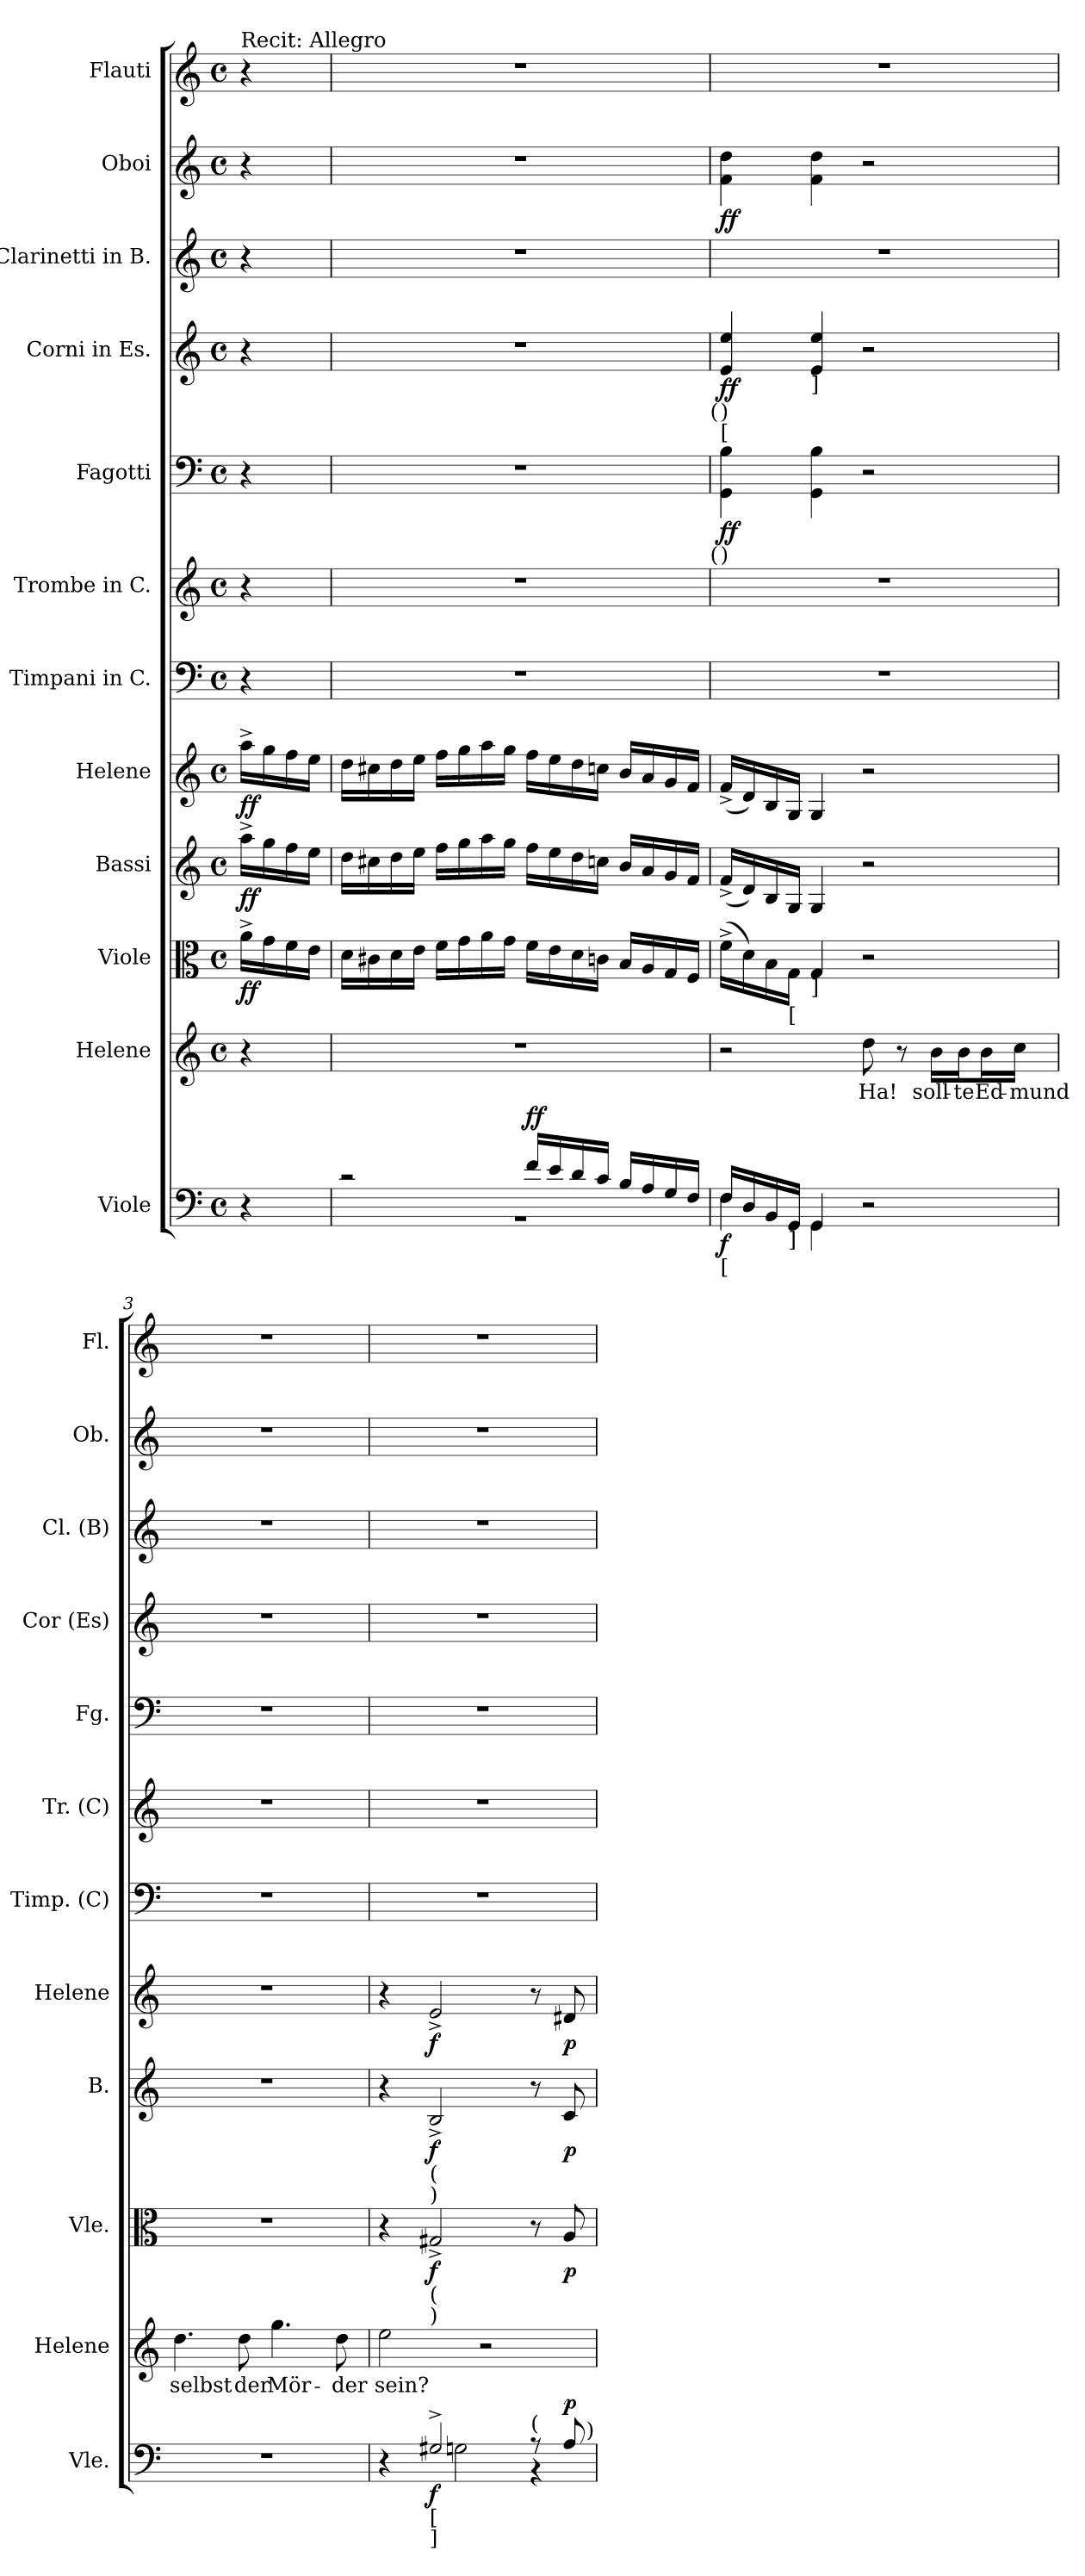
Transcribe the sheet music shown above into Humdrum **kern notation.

**kern	**dynam	**kern	**text	**kern	**dynam	**kern	**dynam	**kern	**dynam	**kern	**kern	**kern	**dynam	**kern	**dynam	**kern	**kern	**dynam	**kern
*part12	*part12	*part11	*part11	*part10	*part10	*part9	*part9	*part8	*part8	*part7	*part6	*part5	*part5	*part4	*part4	*part3	*part2	*part2	*part1
*staff12	*staff12	*staff11	*staff11	*staff10	*staff10	*staff9	*staff9	*staff8	*staff8	*staff7	*staff6	*staff5	*staff5	*staff4	*staff4	*staff3	*staff2	*staff2	*staff1
*I"Viole	*	*I"Helene	*	*I"Viole	*	*I"Bassi	*	*I"Helene	*	*I"Timpani in C.	*I"Trombe in C.	*I"Fagotti	*	*I"Corni in Es.	*	*I"Clarinetti in B.	*I"Oboi	*	*I"Flauti
*I'Vle.	*	*I'Helene	*	*I'Vle.	*	*I'B.	*	*I'Helene	*	*I'Timp. (C)	*I'Tr. (C)	*I'Fg.	*	*I'Cor (Es)	*	*I'Cl. (B)	*I'Ob.	*	*I'Fl.
*clefF4	*	*clefG2	*	*clefC3	*	*clefG2	*	*clefG2	*	*clefF4	*clefG2	*clefF4	*	*clefG2	*	*clefG2	*clefG2	*	*clefG2
*	*	*	*	*	*	*	*	*	*	*	*	*	*	*ITrd4c7	*	*ITrd1c2	*	*	*
*M4/4	*	*M4/4	*	*M4/4	*	*M4/4	*	*M4/4	*	*M4/4	*M4/4	*M4/4	*	*M4/4	*	*M4/4	*M4/4	*	*M4/4
*met(c)	*	*met(c)	*	*met(c)	*	*met(c)	*	*met(c)	*	*met(c)	*met(c)	*met(c)	*	*met(c)	*	*met(c)	*met(c)	*	*met(c)
=	=	=	=	=	=	=	=	=	=	=	=	=	=	=	=	=	=	=	=
!	!	!	!	!	!	!	!	!	!	!	!	!	!	!	!	!	!	!	!LO:TX:t=Recit&colon; Allegro
!	!	!	!	!	!LO:DY:b	!	!LO:DY:b	!	!LO:DY:b	!	!	!	!	!	!	!	!	!	!
4r	.	4r	.	16a^>\LL	ff	16aa^>\LL	ff	16aa^>\LL	ff	4r	4r	4r	.	4r	.	4r	4r	.	4r
.	.	.	.	16g\	.	16gg\	.	16gg\	.	.	.	.	.	.	.	.	.	.	.
.	.	.	.	16f\	.	16ff\	.	16ff\	.	.	.	.	.	.	.	.	.	.	.
.	.	.	.	16e\JJ	.	16ee\JJ	.	16ee\JJ	.	.	.	.	.	.	.	.	.	.	.
=1	=1	=1	=1	=1	=1	=1	=1	=1	=1	=1	=1	=1	=1	=1	=1	=1	=1	=1	=1
*^	*	*	*	*	*	*	*	*	*	*	*	*	*	*	*	*	*	*	*
2r	1r	.	1r	.	16d\LL	.	16dd\LL	.	16dd\LL	.	1r	1r	1r	.	1r	.	1r	1r	.	1r
.	.	.	.	.	16c#\	.	16cc#\	.	16cc#\	.	.	.	.	.	.	.	.	.	.	.
.	.	.	.	.	16d\	.	16dd\	.	16dd\	.	.	.	.	.	.	.	.	.	.	.
.	.	.	.	.	16e\JJ	.	16ee\JJ	.	16ee\JJ	.	.	.	.	.	.	.	.	.	.	.
.	.	.	.	.	16f\LL	.	16ff\LL	.	16ff\LL	.	.	.	.	.	.	.	.	.	.	.
.	.	.	.	.	16g\	.	16gg\	.	16gg\	.	.	.	.	.	.	.	.	.	.	.
.	.	.	.	.	16a\	.	16aa\	.	16aa\	.	.	.	.	.	.	.	.	.	.	.
.	.	.	.	.	16g\JJ	.	16gg\JJ	.	16gg\JJ	.	.	.	.	.	.	.	.	.	.	.
!	!	!LO:DY:a	!	!	!	!	!	!	!	!	!	!	!	!	!	!	!	!	!	!
16f/LL	.	ff	.	.	16f\LL	.	16ff\LL	.	16ff\LL	.	.	.	.	.	.	.	.	.	.	.
16e/	.	.	.	.	16e\	.	16ee\	.	16ee\	.	.	.	.	.	.	.	.	.	.	.
16d/	.	.	.	.	16d\	.	16dd\	.	16dd\	.	.	.	.	.	.	.	.	.	.	.
16c/JJ	.	.	.	.	16cn\JJ	.	16ccn\JJ	.	16ccn\JJ	.	.	.	.	.	.	.	.	.	.	.
16B/LL	.	.	.	.	16B/LL	.	16b/LL	.	16b/LL	.	.	.	.	.	.	.	.	.	.	.
16A/	.	.	.	.	16A/	.	16a/	.	16a/	.	.	.	.	.	.	.	.	.	.	.
16G/	.	.	.	.	16G/	.	16g/	.	16g/	.	.	.	.	.	.	.	.	.	.	.
16F/JJ	.	.	.	.	16F/JJ	.	16f/JJ	.	16f/JJ	.	.	.	.	.	.	.	.	.	.	.
!	!	!	!	!	!	!	!	!	!	!	!	!	!	!	!LO:TX:b:t=(	!	!	!	!	!
!	!	!	!	!	!	!	!	!	!	!	!	!LO:TX:a:t=(	!	!	!	!	!	!	!	!
=2	=2	=2	=2	=2	=2	=2	=2	=2	=2	=2	=2	=2	=2	=2	=2	=2	=2	=2	=2	=2
!	!	!	!	!	!	!	!	!	!	!	!	!	!	!	!LO:TX:b:t=)	!	!	!	!	!
!	!	!	!	!	!	!	!	!	!	!	!	!	!	!	!LO:TX:b:t=[	!	!	!	!	!
!	!	!	!	!	!	!	!	!	!	!	!	!LO:TX:a:t=)	!	!	!	!	!	!	!	!
!LO:TX:b:t=[	!	!	!	!	!	!	!	!	!	!	!	!	!	!	!	!	!	!	!	!
!	!	!LO:DY:b	!	!	!	!	!	!	!	!	!	!	!	!LO:DY:b	!	!LO:DY:b	!	!	!LO:DY:b	!
16F/LL	4F\)	f	2r	.	(>16f^>\LL	.	(<16f^</LL	.	(<16f^</LL	.	1r	1r	4GG 4B	ff	4A 4a	ff	1r	4f\ 4dd\	ff	1r
16D/	.	.	.	.	16d\)	.	16d/)	.	16d/)	.	.	.	.	.	.	.	.	.	.	.
16BB/	.	.	.	.	16B\	.	16B/	.	16B/	.	.	.	.	.	.	.	.	.	.	.
!	!	!	!	!	!LO:TX:b:t=[	!	!	!	!	!	!	!	!	!	!	!	!	!	!	!
!LO:TX:b:t=]	!	!	!	!	!	!	!	!	!	!	!	!	!	!	!	!	!	!	!	!
(<16GG/JJ	.	.	.	.	16G\JJ	.	16G/JJ	.	16G/JJ	.	.	.	.	.	.	.	.	.	.	.
!	!	!	!	!	!	!	!	!	!	!	!	!	!	!	!LO:TX:b:t=]	!	!	!	!	!
!	!	!	!	!	!LO:TX:b:t=]	!	!	!	!	!	!	!	!	!	!	!	!	!	!	!
4GG/	4GG\	.	.	.	4G/	.	4G/	.	4G/	.	.	.	4GG 4B	.	4A 4a	.	.	4f\ 4dd\	.	.
2r	2ryy	.	8dd\	Ha!	2r	.	2r	.	2r	.	.	.	2r	.	2r	.	.	2r	.	.
.	.	.	8r	.	.	.	.	.	.	.	.	.	.	.	.	.	.	.	.	.
.	.	.	16b\LL	soll-	.	.	.	.	.	.	.	.	.	.	.	.	.	.	.	.
.	.	.	16b\J	te	.	.	.	.	.	.	.	.	.	.	.	.	.	.	.	.
.	.	.	16b\L	Ed-	.	.	.	.	.	.	.	.	.	.	.	.	.	.	.	.
.	.	.	16cc\JJ	mund	.	.	.	.	.	.	.	.	.	.	.	.	.	.	.	.
*v	*v	*	*	*	*	*	*	*	*	*	*	*	*	*	*	*	*	*	*	*
!!LO:PB:g=z
=3	=3	=3	=3	=3	=3	=3	=3	=3	=3	=3	=3	=3	=3	=3	=3	=3	=3	=3	=3
1r	.	4.dd\	selbst	1r	.	1r	.	1r	.	1r	1r	1r	.	1r	.	1r	1r	.	1r
.	.	8dd\	der	.	.	.	.	.	.	.	.	.	.	.	.	.	.	.	.
.	.	4.gg\	Mör-	.	.	.	.	.	.	.	.	.	.	.	.	.	.	.	.
.	.	8dd\	der	.	.	.	.	.	.	.	.	.	.	.	.	.	.	.	.
=4	=4	=4	=4	=4	=4	=4	=4	=4	=4	=4	=4	=4	=4	=4	=4	=4	=4	=4	=4
*^	*	*	*	*	*	*	*	*	*	*	*	*	*	*	*	*	*	*	*
4r	4ryy	.	2ee\	sein?	4r	.	4r	.	4r	.	1r	1r	1r	.	1r	.	1r	1r	.	1r
!	!	!	!	!	!	!	!LO:TX:b:t=(	!	!	!	!	!	!	!	!	!	!	!	!	!
!	!	!	!	!	!	!	!LO:TX:b:t=)	!	!	!	!	!	!	!	!	!	!	!	!	!
!	!	!	!	!	!LO:TX:b:t=(	!	!	!	!	!	!	!	!	!	!	!	!	!	!	!
!	!	!	!	!	!LO:TX:b:t=)	!	!	!	!	!	!	!	!	!	!	!	!	!	!	!
!LO:TX:b:t=[	!	!	!	!	!	!	!	!	!	!	!	!	!	!	!	!	!	!	!	!
!LO:TX:b:t=]	!	!	!	!	!	!	!	!	!	!	!	!	!	!	!	!	!	!	!	!
!	!	!LO:DY:b	!	!	!	!LO:DY:b	!	!LO:DY:b	!	!LO:DY:b	!	!	!	!	!	!	!	!	!	!
2G#^>/	2G\	f	.	.	2G#^</	f	2B^</	f	2e^</	f	.	.	.	.	.	.	.	.	.	.
.	.	.	2r	.	.	.	.	.	.	.	.	.	.	.	.	.	.	.	.	.
!LO:TX:a:t=(	!	!	!	!	!	!	!	!	!	!	!	!	!	!	!	!	!	!	!	!
8r	4r	.	.	.	8r	.	8r	.	8r	.	.	.	.	.	.	.	.	.	.	.
!	!	!LO:DY:a	!	!	!	!LO:DY:b	!	!LO:DY:b	!	!LO:DY:b	!	!	!	!	!	!	!	!	!	!
8A/	.	p	.	.	8A/	p	8c/	p	8d#/	p	.	.	.	.	.	.	.	.	.	.
*v	*v	*	*	*	*	*	*	*	*	*	*	*	*	*	*	*	*	*	*	*
!LO:TX:a:t=)	!	!	!	!	!	!	!	!	!	!	!	!	!	!	!	!	!	!	!
=	=	=	=	=	=	=	=	=	=	=	=	=	=	=	=	=	=	=	=
*-	*-	*-	*-	*-	*-	*-	*-	*-	*-	*-	*-	*-	*-	*-	*-	*-	*-	*-	*-
